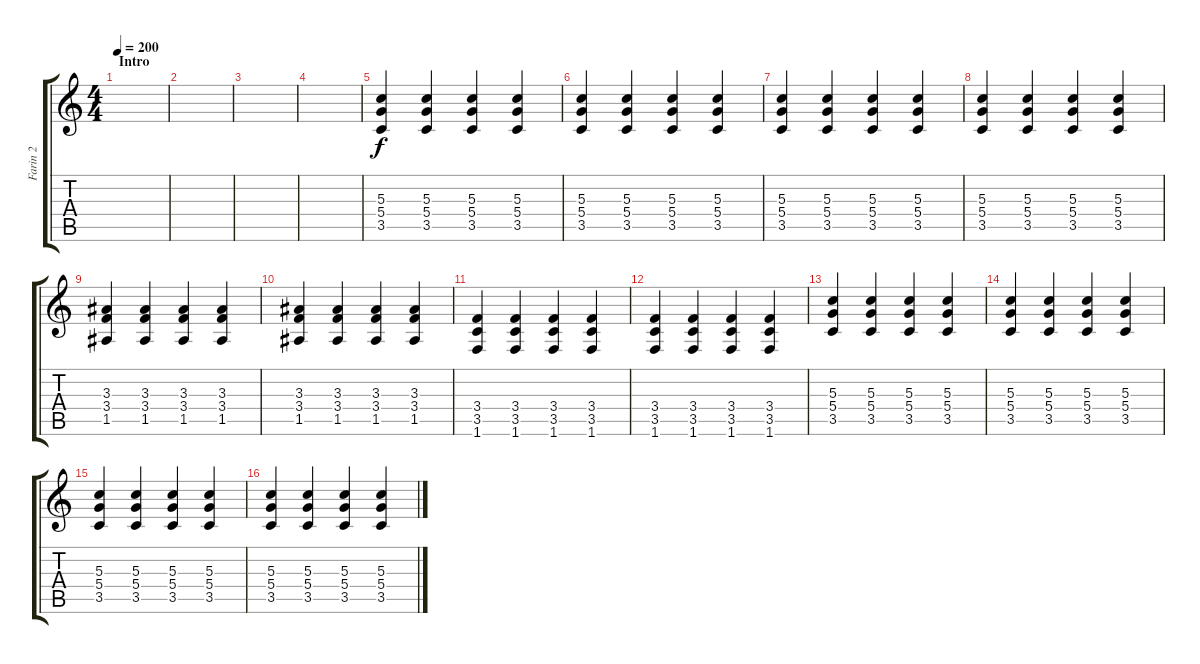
\track ("Farin 2" "Farin 2") {instrument overdrivenguitar}
\staff {score tabs}
\tuning (E4 B3 G3 D3 A2 E2) {hide}
\ts (4 4)
\section ("" "Intro")
\tempo 200
\clef g2
\ks c
|
|
|
|
(5.3 5.4 3.5).4 (5.3 5.4 3.5).4 (5.3 5.4 3.5).4 (5.3 5.4 3.5).4 |
(5.3 5.4 3.5).4 (5.3 5.4 3.5).4 (5.3 5.4 3.5).4 (5.3 5.4 3.5).4 |
(5.3 5.4 3.5).4 (5.3 5.4 3.5).4 (5.3 5.4 3.5).4 (5.3 5.4 3.5).4 |
(5.3 5.4 3.5).4 (5.3 5.4 3.5).4 (5.3 5.4 3.5).4 (5.3 5.4 3.5).4 |
(3.3 3.4 1.5).4 (3.3 3.4 1.5).4 (3.3 3.4 1.5).4 (3.3 3.4 1.5).4 |
(3.3 3.4 1.5).4 (3.3 3.4 1.5).4 (3.3 3.4 1.5).4 (3.3 3.4 1.5).4 |
(3.4 3.5 1.6).4 (3.4 3.5 1.6).4 (3.4 3.5 1.6).4 (3.4 3.5 1.6).4 |
(3.4 3.5 1.6).4 (3.4 3.5 1.6).4 (3.4 3.5 1.6).4 (3.4 3.5 1.6).4 |
(5.3 5.4 3.5).4 (5.3 5.4 3.5).4 (5.3 5.4 3.5).4 (5.3 5.4 3.5).4 |
(5.3 5.4 3.5).4 (5.3 5.4 3.5).4 (5.3 5.4 3.5).4 (5.3 5.4 3.5).4 |
(5.3 5.4 3.5).4 (5.3 5.4 3.5).4 (5.3 5.4 3.5).4 (5.3 5.4 3.5).4 |
(5.3 5.4 3.5).4 (5.3 5.4 3.5).4 (5.3 5.4 3.5).4 (5.3 5.4 3.5).4
